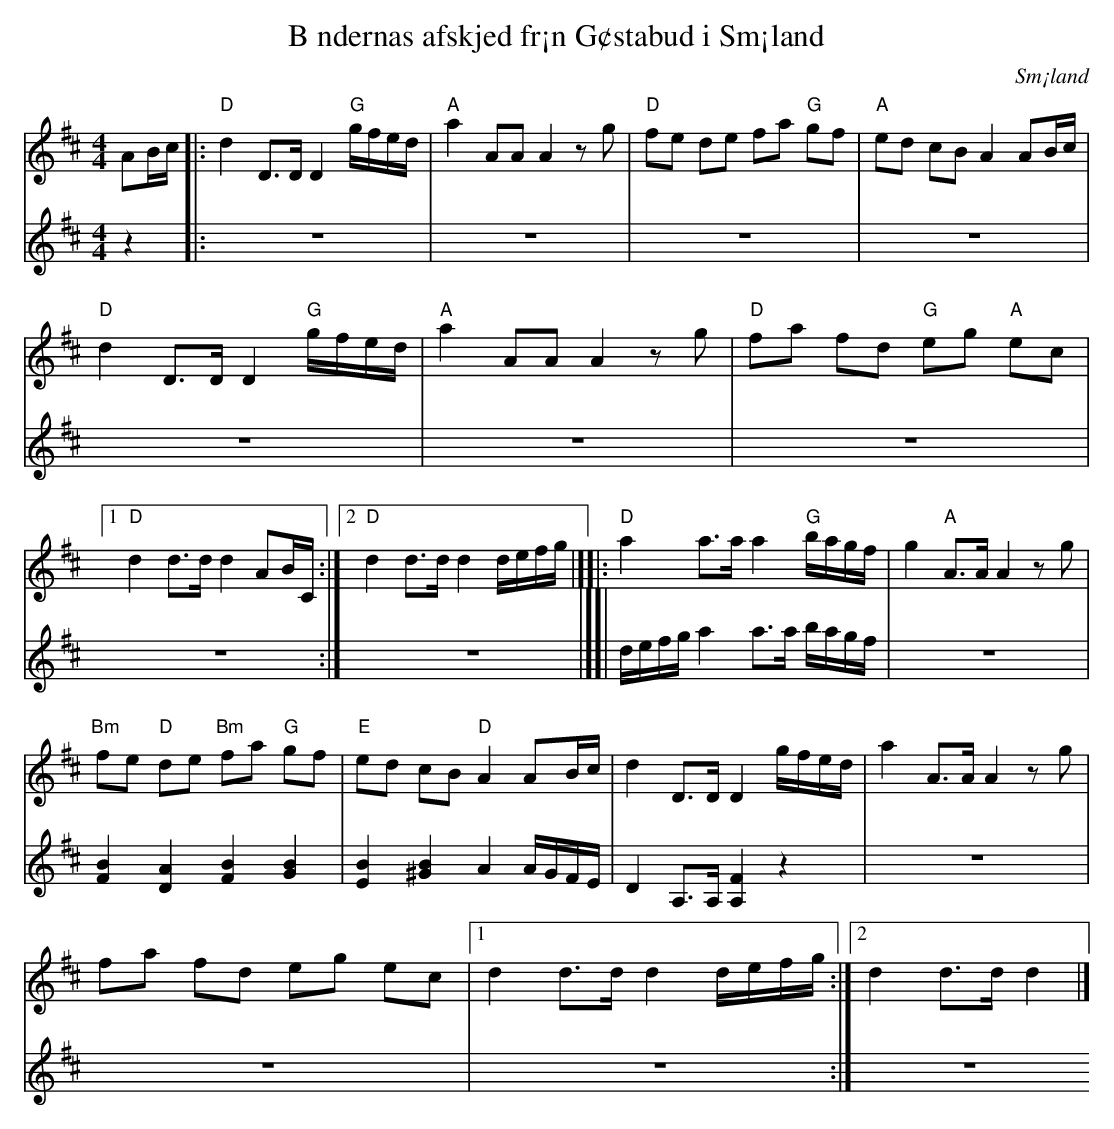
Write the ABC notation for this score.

X:1
T:B ndernas afskjed fr¡n G¢stabud i Sm¡land
O:Sm¡land
M:4/4
L:1/16
K:D
[V:1]A2Bc|:"D" d4 D3D D4 "G" gfed|"A" a4 A2A2 A4 z2g2|"D" f2e2 d2e2 f2a2 "G" g2f2|"A" e2d2 c2B2 A4 A2Bc|
[V:2]z4  |:z16                   |z16                |z16                        |z16                  |
[V:1]"D" d4 D3D D4 "G" gfed|"A" a4 A2A2 A4 z2g2|"D" f2a2 f2d2 "G" e2g2 "A" e2c2|
[V:2]z16                   |z16                |z16                            |
[V:1][1 "D" d4d3d d4 A2BC:|[2 "D" d4 d3d d4 defg|][|:"D" a4 a3a a4 "G" bagf|g4 "A" A3A A4 z2g2|
[V:2]z16                 :|z16                  |][|defg a4 a3a bagf       |z16               |
[V:1]"Bm" f2e2 "D" d2e2 "Bm" f2a2 "G" g2f2|"E" e2d2 c2B2 "D" A4 A2Bc|d4 D3D D4 gfed      |a4 A3A A4 z2g2|
[V:2][F4 B4][D4 A4][F4 B4][G4 B4]         |[E4 B4][^G4 B4] A4 AGFE  |D4 A,3A, [A,4 F4] z4|z16|
[V:1]f2a2 f2d2 e2g2 e2c2|[1 d4 d3d d4 defg:|[2 d4 d3d d4|]
[V:2]z16                |z16              :|z16         |]
